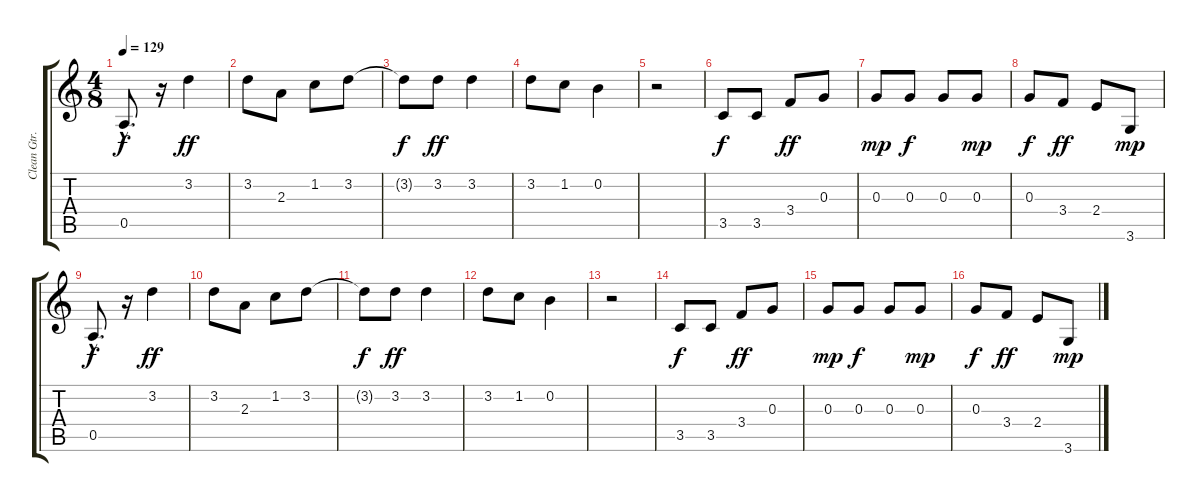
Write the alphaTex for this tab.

\track ("Clean Gtr." "Clean Gtr.") {instrument electricguitarclean}
\staff {score tabs}
\tuning (E4 B3 G3 D3 A2 E2) {hide}
\ts (4 8)
\tempo 129
\clef g2
\ks c
0.5{hac}.8{d dy f} r.16 3.2.4{dy ff balance 16} |
3.2.8 2.3.8 1.2.8 3.2.8 |
3.2{t}.8{dy f} 3.2.8{dy ff} 3.2.4 |
3.2.8 1.2.8 0.2.4 |
r.2 |
3.5.8{dy f balance 10} 3.5.8 3.4.8{dy ff} 0.3.8 |
0.3.8{dy mp} 0.3.8{dy f} 0.3.8 0.3.8{dy mp} |
0.3.8{dy f} 3.4.8{dy ff} 2.4.8 3.6.8{dy mp} |
0.5{hac}.8{d dy f} r.16 3.2.4{dy ff balance 16} |
3.2.8 2.3.8 1.2.8 3.2.8 |
3.2{t}.8{dy f} 3.2.8{dy ff} 3.2.4 |
3.2.8 1.2.8 0.2.4 |
r.2 |
3.5.8{dy f balance 10} 3.5.8 3.4.8{dy ff} 0.3.8 |
0.3.8{dy mp} 0.3.8{dy f} 0.3.8 0.3.8{dy mp} |
0.3.8{dy f} 3.4.8{dy ff} 2.4.8 3.6.8{dy mp}
